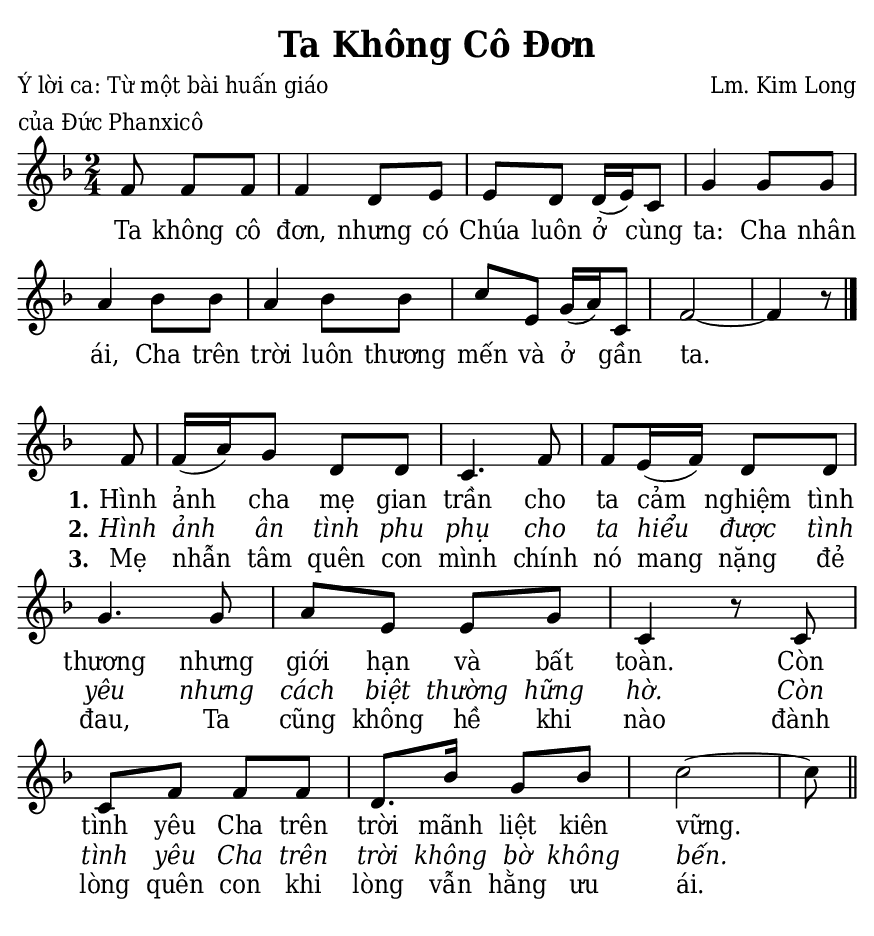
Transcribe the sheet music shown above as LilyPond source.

% Cài đặt chung
\version "2.24.3"
\include "english.ly"

\header {
  title = "Ta Không Cô Đơn"
  poet = \markup \left-column {
    "Ý lời ca: Từ một bài huấn giáo"
    "của Đức Phanxicô"
  }
  composer = "Lm. Kim Long"
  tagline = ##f
}

% Nhạc
nhacPhanMot = \relative c' {
  \key f \major
  \time 2/4
  \partial 4. f8 f f |
  f4 d8 e |
  e d d16 (e) c8 |
  g'4 g8 g |
  a4 bf8 bf |
  a4 bf8 bf |
  c e, g16 (a) c,8 |
  f2 ~ |
  f4 r8 \bar "|."
}

nhacPhanHai = \relative c' {
  \key f \major
  \time 2/4
  \partial 8 f8 |
  f16 (a) g8 d d |
  c4. f8 |
  f e16 (f) d8 d |
  g4. g8 |
  a e e g |
  c,4 r8 c |
  c f f f |
  d8. bf'16 g8 bf |
  c2 ~ |
  c8 \bar "||"
}

% Lời
loiPhanMot = \lyricmode {
  Ta không cô đơn, nhưng có Chúa luôn ở cùng ta:
  Cha nhân ái, Cha trên trời luôn thương mến và ở gần ta.
}

loiPhanHai = \lyricmode {
  <<
    {
      \set stanza = "1."
      Hình ảnh cha mẹ gian trần cho ta cảm nghiệm tình thương
      nhưng giới hạn và bất toàn.
      Còn tình yêu Cha trên trời mãnh liệt kiên vững.
    }
    \new Lyrics {
	    \set associatedVoice = "beSop"
	    \set stanza = "2."
      \override Lyrics.LyricText.font-shape = #'italic
      Hình ảnh ân tình phu phụ cho ta hiểu được tình yêu
      nhưng cách biệt thường hững hờ.
      Còn tình yêu Cha trên trời không bờ không bến.
    }
    \new Lyrics {
	    \set associatedVoice = "beSop"
	    \set stanza = "3."
      Mẹ nhẫn tâm quên con mình chính nó mang nặng đẻ đau,
      Ta cũng không hề khi nào đành lòng quên con
      khi lòng vẫn hằng ưu ái.
    }
  >>
}

% Dàn trang
\paper {
  #(set-paper-size "a5")
  top-margin = 3\mm
  bottom-margin = 3\mm
  left-margin = 3\mm
  right-margin = 3\mm
  indent = #0
  #(define fonts
	 (make-pango-font-tree "Deja Vu Serif Condensed"
	 		       "Deja Vu Serif Condensed"
			       "Deja Vu Serif Condensed"
			       (/ 20 20)))
  print-page-number = ##f
}

\score {
  <<
    \new Staff <<
        \clef treble
        \new Voice = beSop {
          \nhacPhanMot
        }
      \new Lyrics \lyricsto beSop \loiPhanMot
    >>
  >>
  \layout {
    \override Lyrics.LyricSpace.minimum-distance = #1
    \override Score.BarNumber.break-visibility = ##(#f #f #f)
    \override Score.SpacingSpanner.uniform-stretching = ##t
    ragged-last = ##f
  }
}

\score {
  <<
    \new Staff <<
        \clef treble
        \new Voice = beSop {
          \nhacPhanHai
        }
      \new Lyrics \lyricsto beSop \loiPhanHai
    >>
  >>
  \layout {
    \override Staff.TimeSignature.transparent = ##t
    \override Lyrics.LyricSpace.minimum-distance = #1.5
    \override Score.BarNumber.break-visibility = ##(#f #f #f)
    \override Score.SpacingSpanner.uniform-stretching = ##t
    ragged-last = ##f
  }
}
